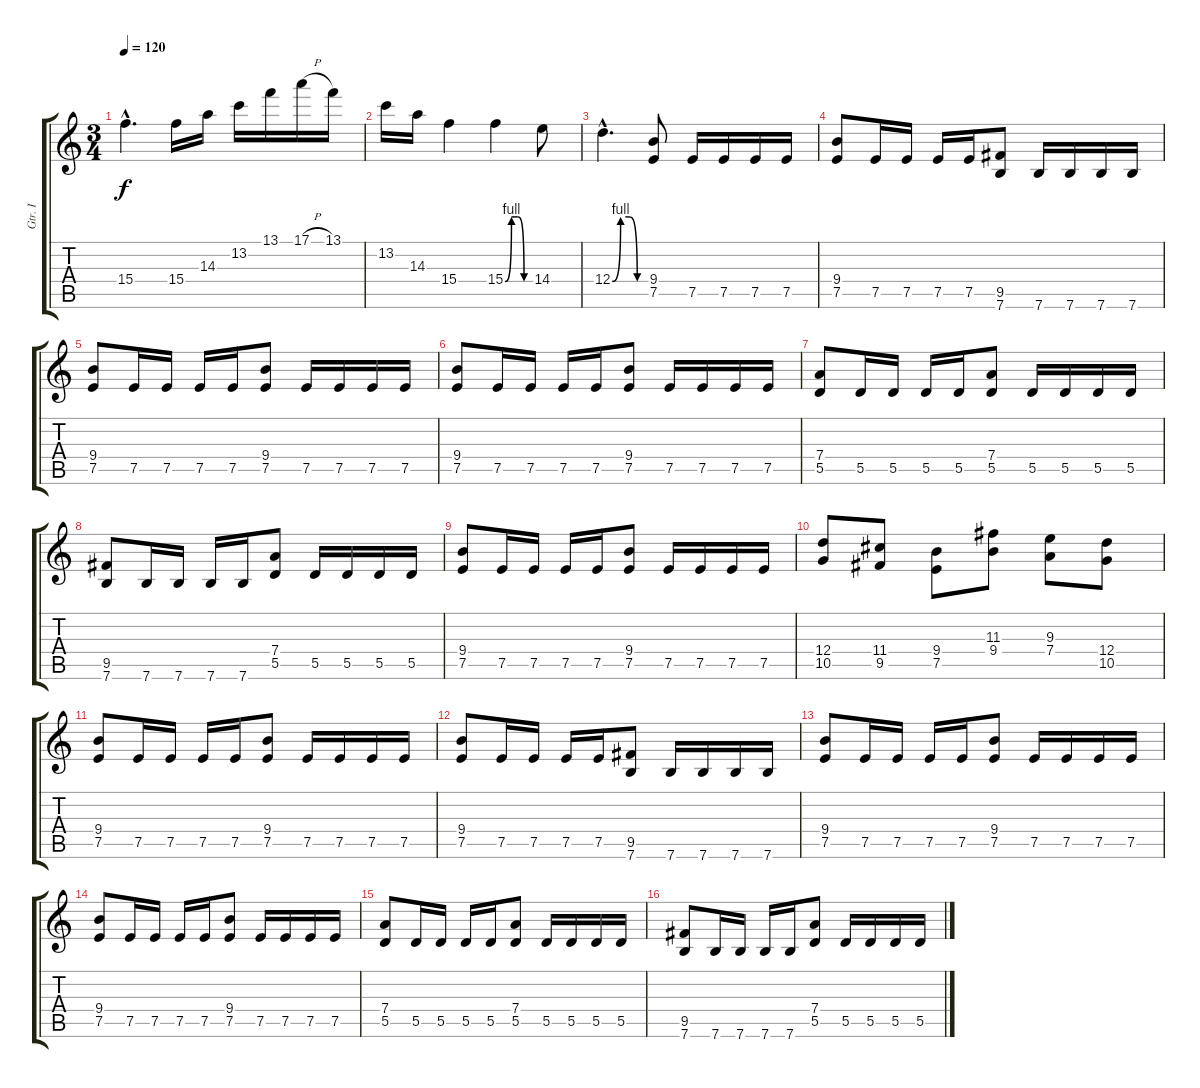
\track ("Gtr. I" "Gtr. I") {instrument distortionguitar}
\staff {score tabs}
\tuning (E4 B3 G3 D3 A2 E2) {hide}
\ts (3 4)
\tempo 120
\clef g2
\ks c
15.4{hac}.4{d dy f} 15.4.16 14.3.16 13.2.16 13.1.16 17.1{h}.16 13.1.16 |
13.2.16 14.3.16 15.4.4 15.4{be (custom 0 0 15 4 30 4 45 0 60 0)}.4 14.4.8 |
12.4{be (custom 0 0 15 4 30 4 45 0 60 0) hac}.4{d} (9.4 7.5).8 7.5.16 7.5.16 7.5.16 7.5.16 |
(9.4 7.5).8 7.5.16 7.5.16 7.5.16 7.5.16 (9.5 7.6).8 7.6.16 7.6.16 7.6.16 7.6.16 |
(9.4 7.5).8 7.5.16 7.5.16 7.5.16 7.5.16 (9.4 7.5).8 7.5.16 7.5.16 7.5.16 7.5.16 |
(9.4 7.5).8 7.5.16 7.5.16 7.5.16 7.5.16 (9.4 7.5).8 7.5.16 7.5.16 7.5.16 7.5.16 |
(7.4 5.5).8 5.5.16 5.5.16 5.5.16 5.5.16 (7.4 5.5).8 5.5.16 5.5.16 5.5.16 5.5.16 |
(9.5 7.6).8 7.6.16 7.6.16 7.6.16 7.6.16 (7.4 5.5).8 5.5.16 5.5.16 5.5.16 5.5.16 |
(9.4 7.5).8 7.5.16 7.5.16 7.5.16 7.5.16 (9.4 7.5).8 7.5.16 7.5.16 7.5.16 7.5.16 |
(12.4 10.5).8 (11.4 9.5).8 (9.4 7.5).8 (11.3 9.4).8 (9.3 7.4).8 (12.4 10.5).8 |
(9.4 7.5).8 7.5.16 7.5.16 7.5.16 7.5.16 (9.4 7.5).8 7.5.16 7.5.16 7.5.16 7.5.16 |
(9.4 7.5).8 7.5.16 7.5.16 7.5.16 7.5.16 (9.5 7.6).8 7.6.16 7.6.16 7.6.16 7.6.16 |
(9.4 7.5).8 7.5.16 7.5.16 7.5.16 7.5.16 (9.4 7.5).8 7.5.16 7.5.16 7.5.16 7.5.16 |
(9.4 7.5).8 7.5.16 7.5.16 7.5.16 7.5.16 (9.4 7.5).8 7.5.16 7.5.16 7.5.16 7.5.16 |
(7.4 5.5).8 5.5.16 5.5.16 5.5.16 5.5.16 (7.4 5.5).8 5.5.16 5.5.16 5.5.16 5.5.16 |
(9.5 7.6).8 7.6.16 7.6.16 7.6.16 7.6.16 (7.4 5.5).8 5.5.16 5.5.16 5.5.16 5.5.16
